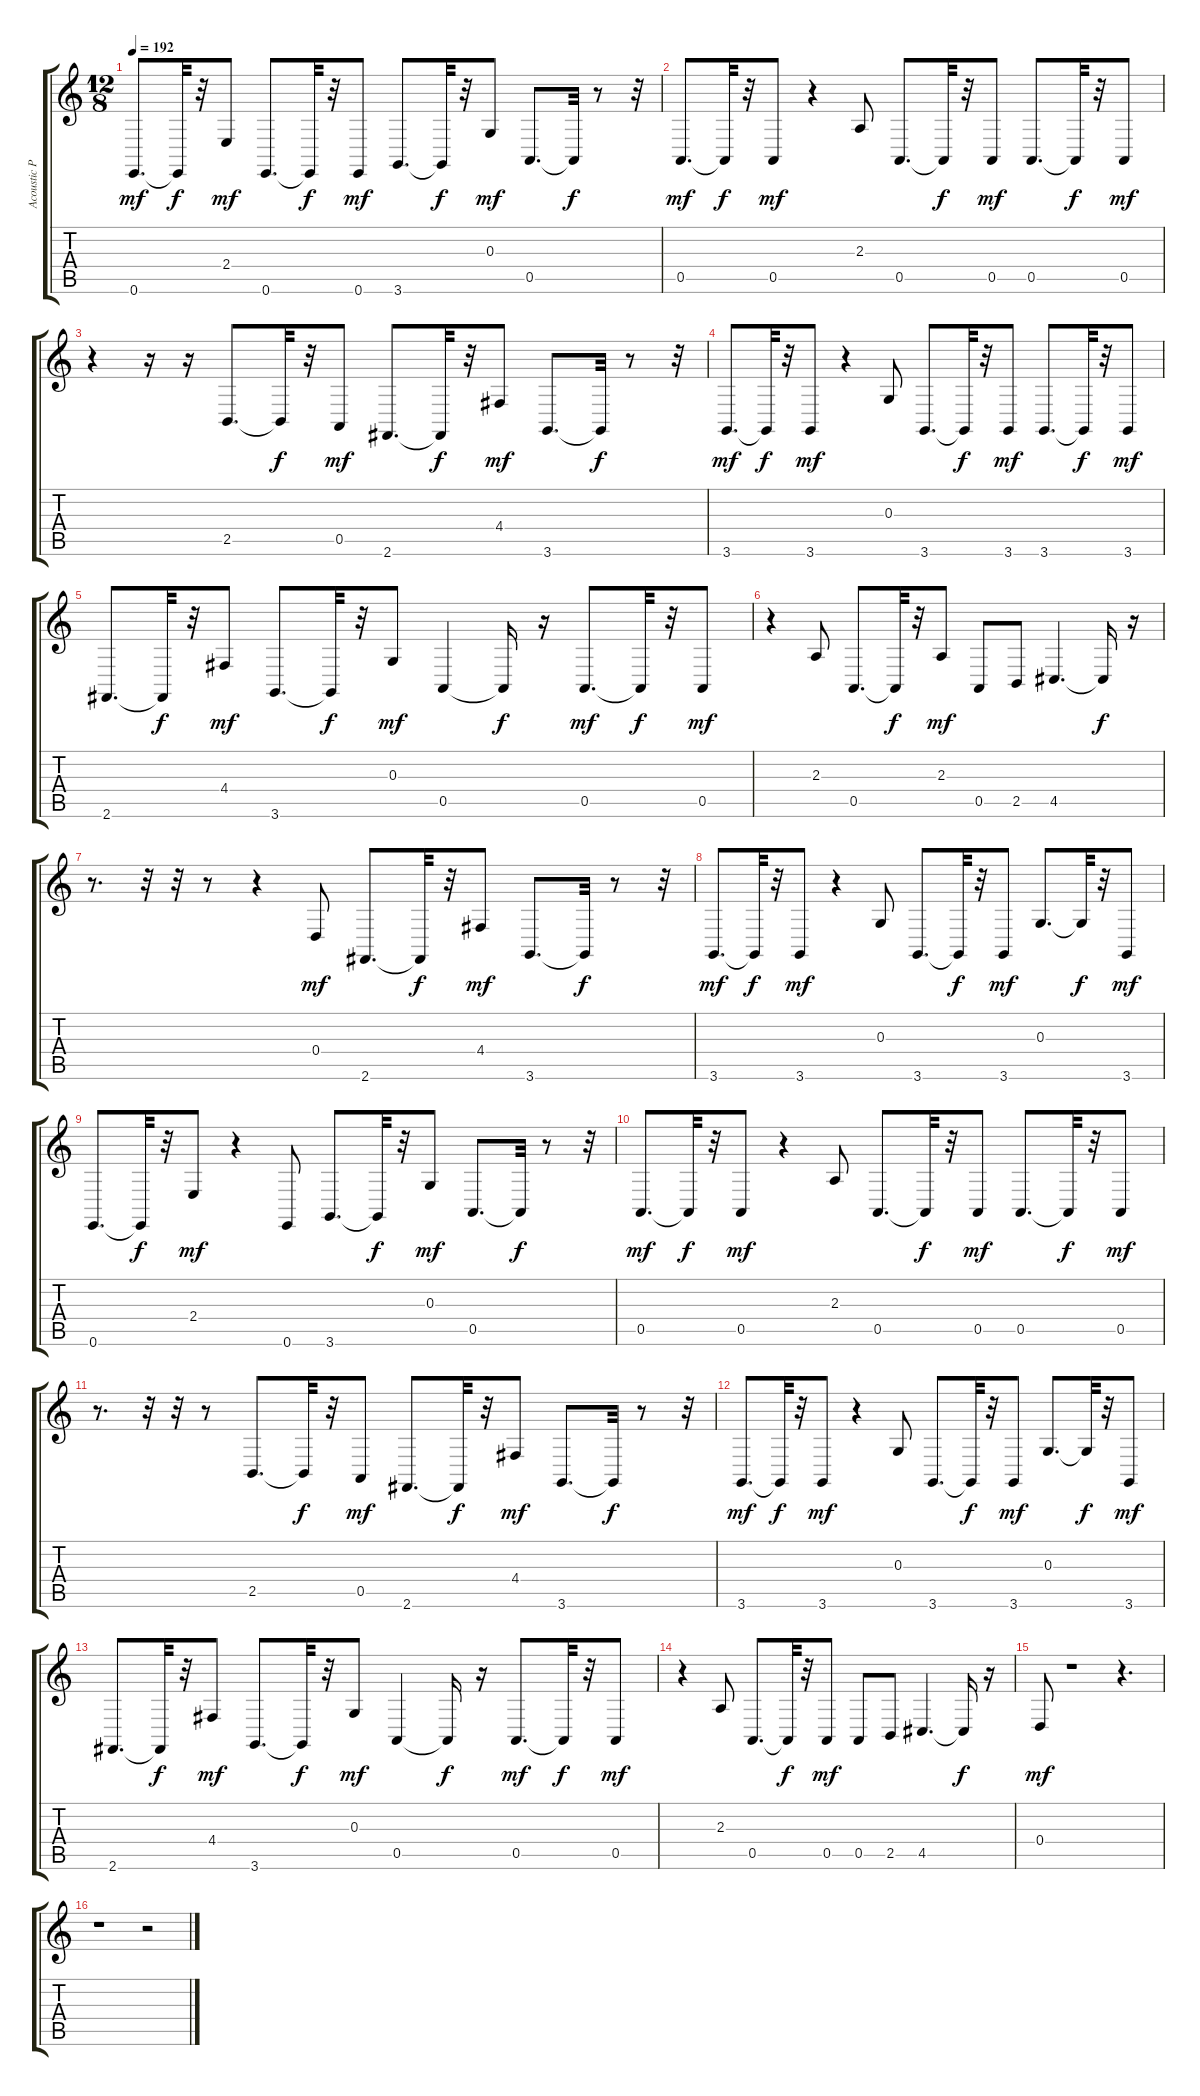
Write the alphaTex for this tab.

\track ("Acoustic Piano" "Acoustic P") {instrument brightacousticpiano}
\staff {score tabs}
\tuning (E4 B3 G3 D3 A2 E2) {hide}
\ts (12 8)
\tempo 192
\clef g2
\ks c
0.6.8{d dy mf} 0.6{t}.32{dy f} r.32 2.4.8{dy mf} 0.6.8{d} 0.6{t}.32{dy f} r.32 0.6.8{dy mf} 3.6.8{d} 3.6{t}.32{dy f} r.32 0.3.8{dy mf} 0.5.8{d} 0.5{t}.32{dy f} r.8 r.32 |
0.5.8{d dy mf} 0.5{t}.32{dy f} r.32 0.5.8{dy mf} r.4 2.3.8 0.5.8{d} 0.5{t}.32{dy f} r.32 0.5.8{dy mf} 0.5.8{d} 0.5{t}.32{dy f} r.32 0.5.8{dy mf} |
r.4 r.16 r.16 2.5.8{d} 2.5{t}.32{dy f} r.32 0.5.8{dy mf} 2.6.8{d} 2.6{t}.32{dy f} r.32 4.4.8{dy mf} 3.6.8{d} 3.6{t}.32{dy f} r.8 r.32 |
3.6.8{d dy mf} 3.6{t}.32{dy f} r.32 3.6.8{dy mf} r.4 0.3.8 3.6.8{d} 3.6{t}.32{dy f} r.32 3.6.8{dy mf} 3.6.8{d} 3.6{t}.32{dy f} r.32 3.6.8{dy mf} |
2.6.8{d} 2.6{t}.32{dy f} r.32 4.4.8{dy mf} 3.6.8{d} 3.6{t}.32{dy f} r.32 0.3.8{dy mf} 0.5.4 0.5{t}.16{dy f} r.16 0.5.8{d dy mf} 0.5{t}.32{dy f} r.32 0.5.8{dy mf} |
r.4 2.3.8 0.5.8{d} 0.5{t}.32{dy f} r.32 2.3.8{dy mf} 0.5.8 2.5.8 4.5.4{d} 4.5{t}.16{dy f} r.16 |
r.8{d} r.32 r.32 r.8 r.4 0.4.8{dy mf} 2.6.8{d} 2.6{t}.32{dy f} r.32 4.4.8{dy mf} 3.6.8{d} 3.6{t}.32{dy f} r.8 r.32 |
3.6.8{d dy mf} 3.6{t}.32{dy f} r.32 3.6.8{dy mf} r.4 0.3.8 3.6.8{d} 3.6{t}.32{dy f} r.32 3.6.8{dy mf} 0.3.8{d} 0.3{t}.32{dy f} r.32 3.6.8{dy mf} |
0.6.8{d} 0.6{t}.32{dy f} r.32 2.4.8{dy mf} r.4 0.6.8 3.6.8{d} 3.6{t}.32{dy f} r.32 0.3.8{dy mf} 0.5.8{d} 0.5{t}.32{dy f} r.8 r.32 |
0.5.8{d dy mf} 0.5{t}.32{dy f} r.32 0.5.8{dy mf} r.4 2.3.8 0.5.8{d} 0.5{t}.32{dy f} r.32 0.5.8{dy mf} 0.5.8{d} 0.5{t}.32{dy f} r.32 0.5.8{dy mf} |
r.8{d} r.32 r.32 r.8 2.5.8{d} 2.5{t}.32{dy f} r.32 0.5.8{dy mf} 2.6.8{d} 2.6{t}.32{dy f} r.32 4.4.8{dy mf} 3.6.8{d} 3.6{t}.32{dy f} r.8 r.32 |
3.6.8{d dy mf} 3.6{t}.32{dy f} r.32 3.6.8{dy mf} r.4 0.3.8 3.6.8{d} 3.6{t}.32{dy f} r.32 3.6.8{dy mf} 0.3.8{d} 0.3{t}.32{dy f} r.32 3.6.8{dy mf} |
2.6.8{d} 2.6{t}.32{dy f} r.32 4.4.8{dy mf} 3.6.8{d} 3.6{t}.32{dy f} r.32 0.3.8{dy mf} 0.5.4 0.5{t}.16{dy f} r.16 0.5.8{d dy mf} 0.5{t}.32{dy f} r.32 0.5.8{dy mf} |
r.4 2.3.8 0.5.8{d} 0.5{t}.32{dy f} r.32 0.5.8{dy mf} 0.5.8 2.5.8 4.5.4{d} 4.5{t}.16{dy f} r.16 |
0.4.8{dy mf} r.1 r.4{d} |
r.1 r.2
